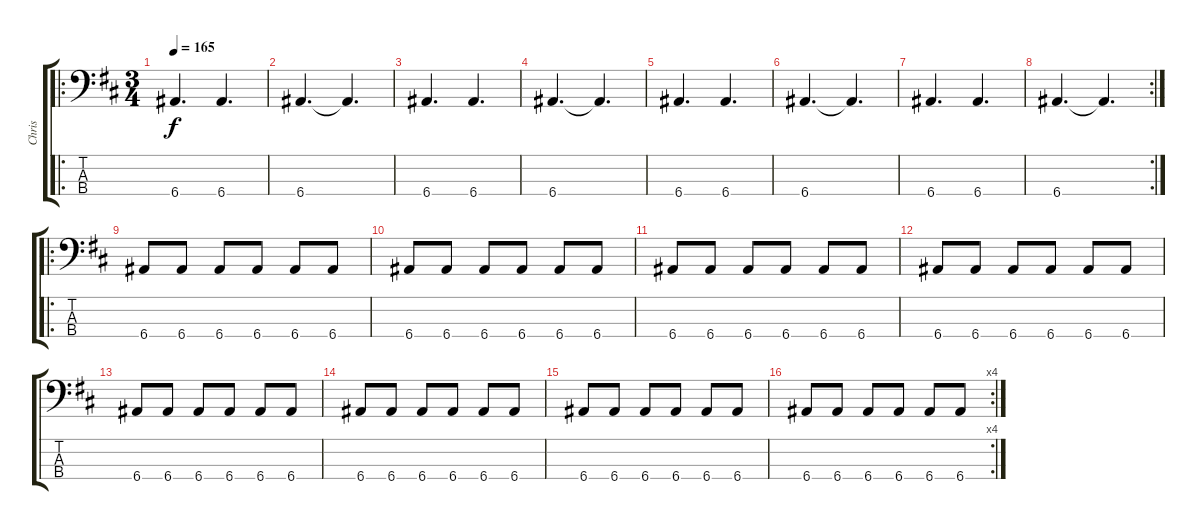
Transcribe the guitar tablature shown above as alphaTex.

\track ("Chris" "Chris") {instrument electricbasspick}
\staff {score tabs}
\tuning (G2 D2 A1 E1) {hide}
\ro
\ts (3 4)
\tempo 165
\clef f4
\ks d
6.4.4{d dy f} 6.4.4{d} |
6.4.4{d} 6.4{t}.4{d} |
6.4.4{d} 6.4.4{d} |
6.4.4{d} 6.4{t}.4{d} |
6.4.4{d} 6.4.4{d} |
6.4.4{d} 6.4{t}.4{d} |
6.4.4{d} 6.4.4{d} |
\rc 2
6.4.4{d} 6.4{t}.4{d} |
\ro
6.4.8 6.4.8 6.4.8 6.4.8 6.4.8 6.4.8 |
6.4.8 6.4.8 6.4.8 6.4.8 6.4.8 6.4.8 |
6.4.8 6.4.8 6.4.8 6.4.8 6.4.8 6.4.8 |
6.4.8 6.4.8 6.4.8 6.4.8 6.4.8 6.4.8 |
6.4.8 6.4.8 6.4.8 6.4.8 6.4.8 6.4.8 |
6.4.8 6.4.8 6.4.8 6.4.8 6.4.8 6.4.8 |
6.4.8 6.4.8 6.4.8 6.4.8 6.4.8 6.4.8 |
\rc 4
6.4.8 6.4.8 6.4.8 6.4.8 6.4.8 6.4.8
